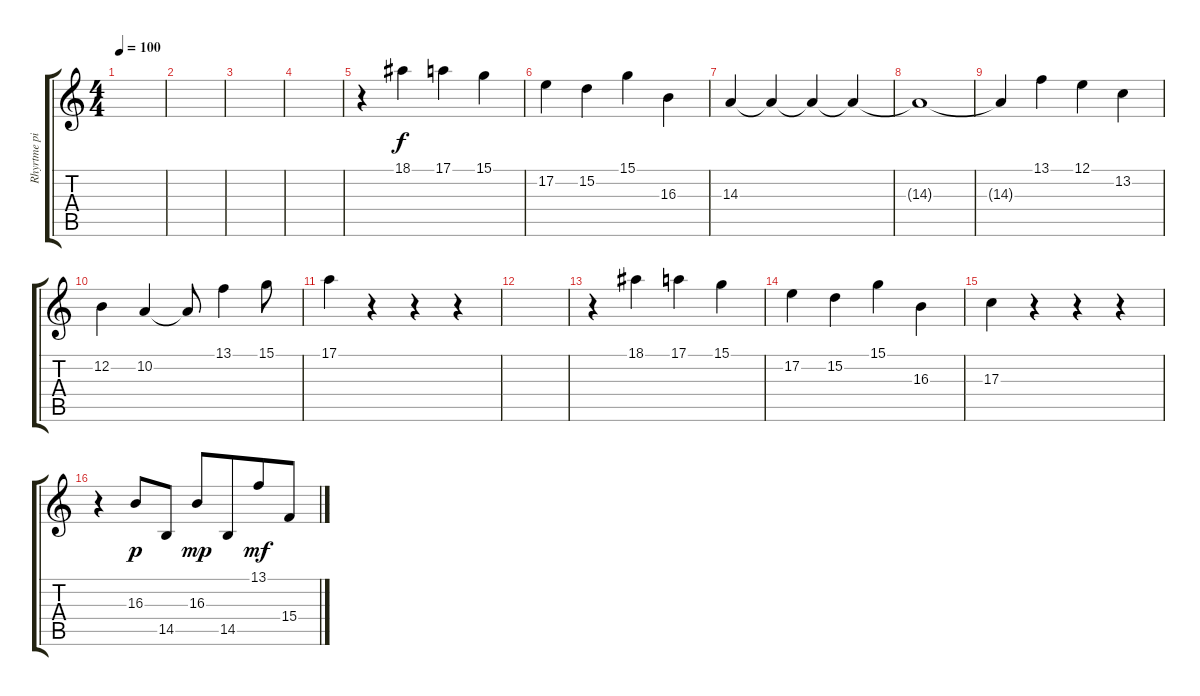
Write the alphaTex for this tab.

\track ("Rhyrtme piano" "Rhyrtme pi") {instrument acousticgrandpiano}
\staff {score tabs}
\tuning (E4 B3 G3 D3 A2 E2) {hide}
\ts (4 4)
\tempo 100
\clef g2
\ks c
|
|
|
|
r.4 18.1.4 17.1.4 15.1.4 |
17.2.4 15.2.4 15.1.4 16.3.4 |
14.3.4 14.3{t}.4 14.3{t}.4 14.3{t}.4 |
14.3{t}.1 |
14.3{t}.4 13.1.4 12.1.4 13.2.4 |
12.2.4 10.2.4 10.2{t}.8 13.1.4 15.1.8 |
17.1.4 r.4 r.4 r.4 |
|
r.4 18.1.4 17.1.4 15.1.4 |
17.2.4 15.2.4 15.1.4 16.3.4 |
17.3.4 r.4 r.4 r.4 |
r.4 16.3.8{dy p} 14.5.8 16.3.8{dy mp beam merge} 14.5.8{beam merge} 13.1.8{dy mf beam merge} 15.4.8
